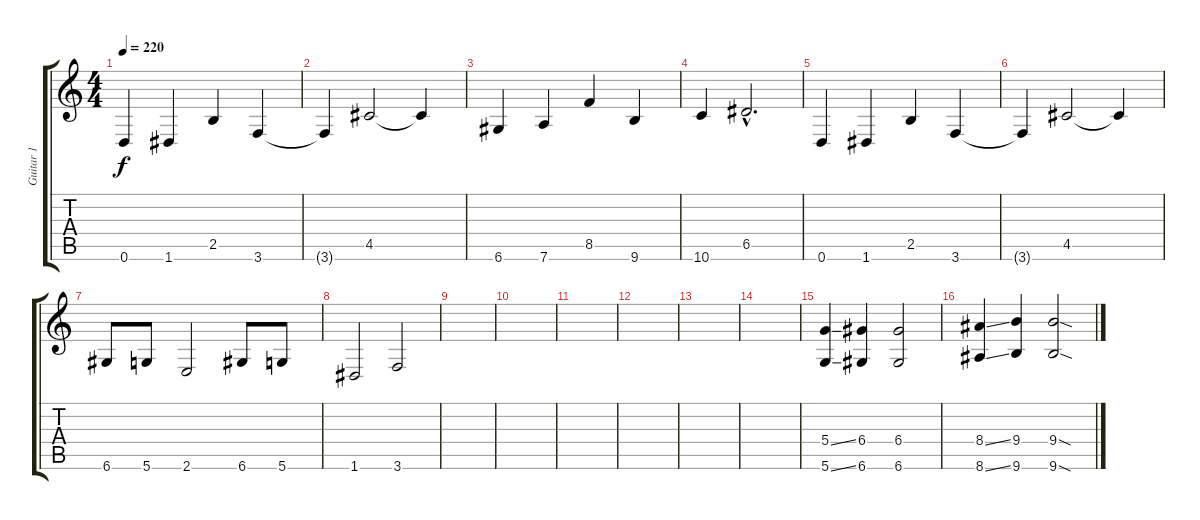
\track ("Guitar 1" "Guitar 1") {instrument distortionguitar}
\staff {score tabs}
\tuning (E4 B3 G3 D3 A2 D2) {hide}
\ts (4 4)
\tempo 220
\clef g2
\ks c
0.6.4{dy f} 1.6.4 2.5.4 3.6.4 |
3.6{t}.4 4.5.2 4.5{t}.4 |
6.6.4 7.6.4 8.5.4 9.6.4 |
10.6.4 6.5{hac}.2{d} |
0.6.4 1.6.4 2.5.4 3.6.4 |
3.6{t}.4 4.5.2 4.5{t}.4 |
6.6.8 5.6.8 2.6.2 6.6.8 5.6.8 |
1.6.2 3.6.2 |
|
|
|
|
|
|
(5.4{ss} 5.6{ss}).4{volume 9 instrument electricguitarjazz} (6.4 6.6).4 (6.4 6.6).2 |
(8.4{ss} 8.6{ss}).4 (9.4 9.6).4 (9.4{sod} 9.6{sod}).2
